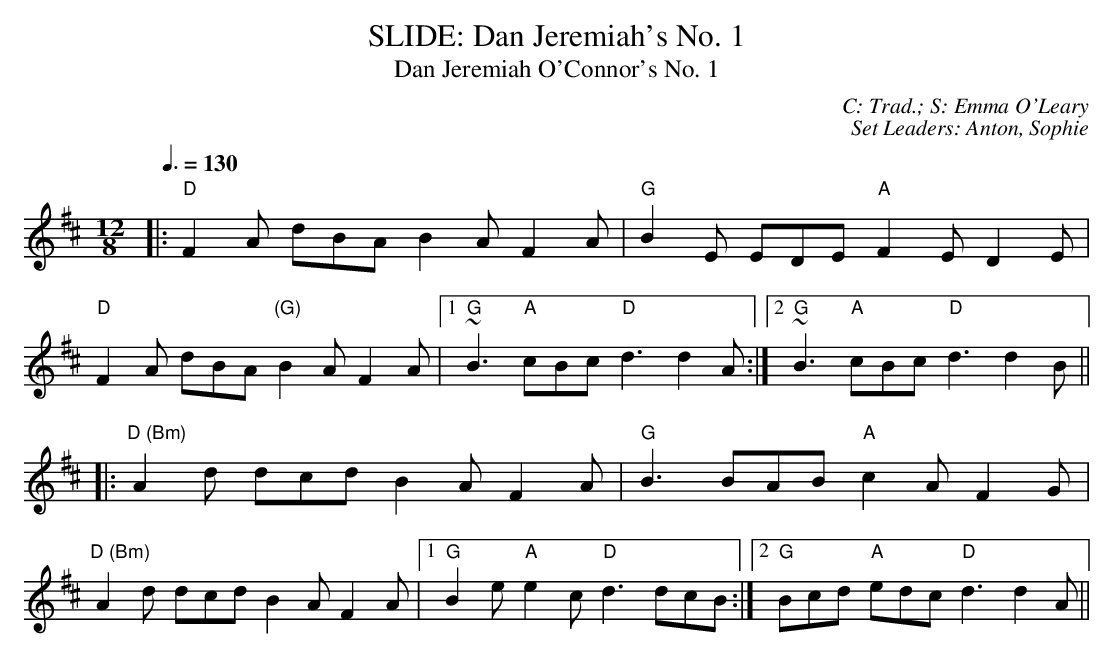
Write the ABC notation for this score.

X:1
T: SLIDE: Dan Jeremiah's No. 1
T: Dan Jeremiah O'Connor's No. 1
C: C: Trad.; S: Emma O'Leary
C: Set Leaders: Anton, Sophie
M: 12/8
L: 1/8
Q: 3/8=130
K: Dmaj
|:"D"F2A dBA B2A F2A|"G"B2E EDE "A"F2E D2E|
"D"F2A dBA "(G)"B2A F2A|1 "G"~B3 "A"cBc "D"d3 d2A:|2 "G"~B3 "A"cBc "D"d3 d2B||
|:"D (Bm)"A2d dcd B2A F2A|"G"B3 BAB "A"c2A F2G|
"D (Bm)"A2d dcd B2A F2A|1 "G"B2e "A"e2c "D"d3 dcB:|2 "G"Bcd "A"edc "D"d3 d2A||
